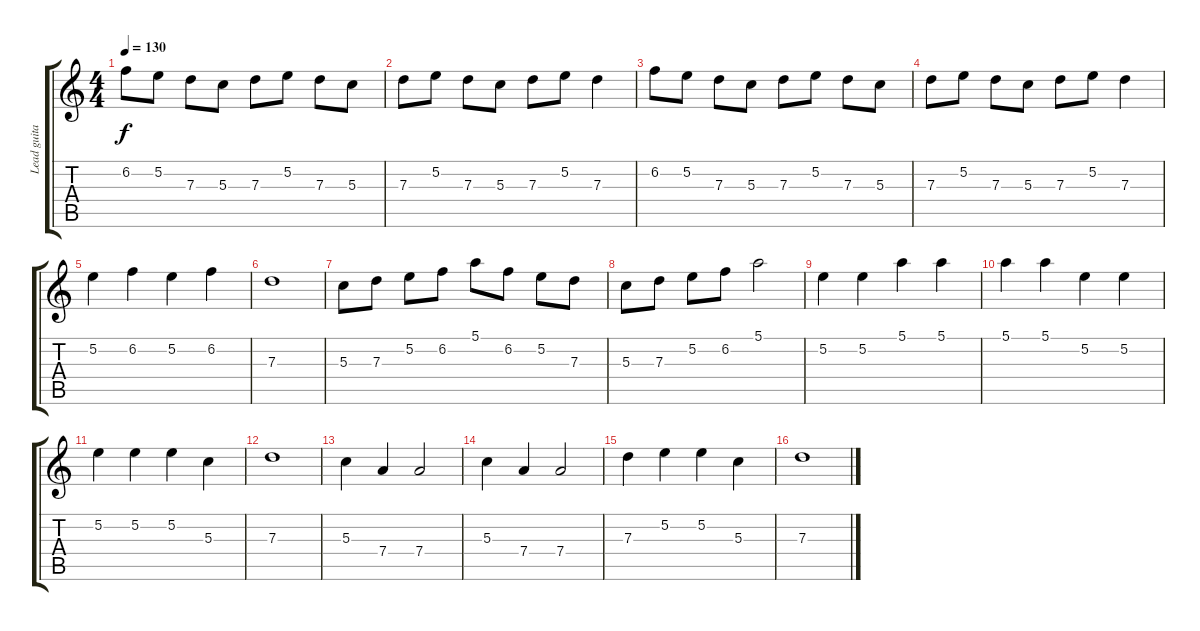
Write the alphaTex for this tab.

\track ("Lead guitar" "Lead guita") {instrument distortionguitar}
\staff {score tabs}
\tuning (E4 B3 G3 D3 A2 E2) {hide}
\ts (4 4)
\tempo 130
\clef g2
\ks c
6.2.8{dy f} 5.2.8 7.3.8 5.3.8 7.3.8 5.2.8 7.3.8 5.3.8 |
7.3.8 5.2.8 7.3.8 5.3.8 7.3.8 5.2.8 7.3.4 |
6.2.8 5.2.8 7.3.8 5.3.8 7.3.8 5.2.8 7.3.8 5.3.8 |
7.3.8 5.2.8 7.3.8 5.3.8 7.3.8 5.2.8 7.3.4 |
5.2.4 6.2.4 5.2.4 6.2.4 |
7.3.1 |
5.3.8 7.3.8 5.2.8 6.2.8 5.1.8 6.2.8 5.2.8 7.3.8 |
5.3.8 7.3.8 5.2.8 6.2.8 5.1.2 |
5.2.4 5.2.4 5.1.4 5.1.4 |
5.1.4 5.1.4 5.2.4 5.2.4 |
5.2.4 5.2.4 5.2.4 5.3.4 |
7.3.1 |
5.3.4 7.4.4 7.4.2 |
5.3.4 7.4.4 7.4.2 |
7.3.4 5.2.4 5.2.4 5.3.4 |
7.3.1
